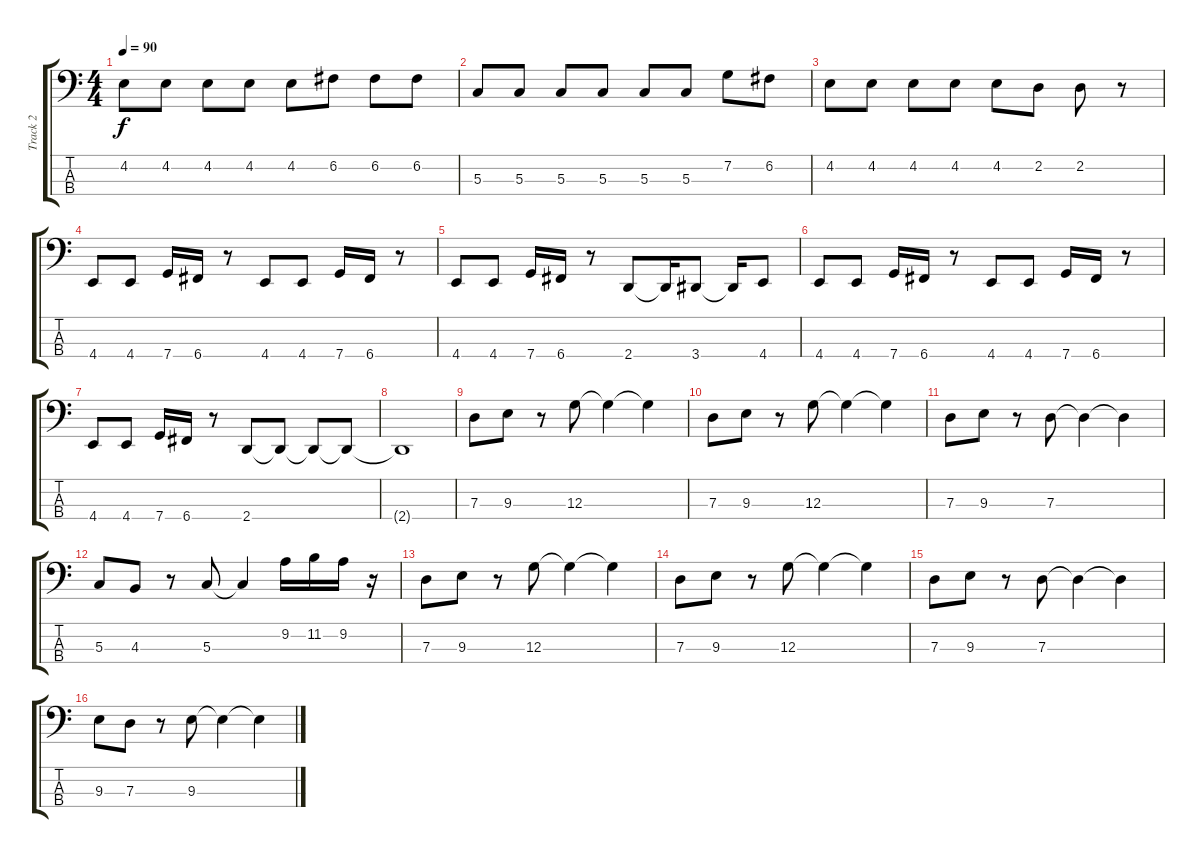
\track ("Track 2" "Track 2") {instrument electricbassfinger}
\staff {score tabs}
\tuning (F2 C2 G1 C1) {hide}
\ts (4 4)
\tempo 90
\clef f4
\ks c
4.2.8{dy f} 4.2.8 4.2.8 4.2.8 4.2.8 6.2.8 6.2.8 6.2.8 |
5.3.8 5.3.8 5.3.8 5.3.8 5.3.8 5.3.8 7.2.8 6.2.8 |
4.2.8 4.2.8 4.2.8 4.2.8 4.2.8 2.2.8 2.2.8 r.8 |
4.4.8 4.4.8 7.4.16 6.4.16 r.8 4.4.8 4.4.8 7.4.16 6.4.16 r.8 |
4.4.8 4.4.8 7.4.16 6.4.16 r.8 2.4.8 2.4{t}.16 3.4.8 3.4{t}.16 4.4.8 |
4.4.8 4.4.8 7.4.16 6.4.16 r.8 4.4.8 4.4.8 7.4.16 6.4.16 r.8 |
4.4.8 4.4.8 7.4.16 6.4.16 r.8 2.4.8 2.4{t}.8 2.4{t}.8 2.4{t}.8 |
2.4{t}.1 |
7.3.8 9.3.8 r.8 12.3.8 12.3{t}.4 12.3{t}.4 |
7.3.8 9.3.8 r.8 12.3.8 12.3{t}.4 12.3{t}.4 |
7.3.8 9.3.8 r.8 7.3.8 7.3{t}.4 7.3{t}.4 |
5.3.8 4.3.8 r.8 5.3.8 5.3{t}.4 9.2.16 11.2.16 9.2.16 r.16 |
7.3.8 9.3.8 r.8 12.3.8 12.3{t}.4 12.3{t}.4 |
7.3.8 9.3.8 r.8 12.3.8 12.3{t}.4 12.3{t}.4 |
7.3.8 9.3.8 r.8 7.3.8 7.3{t}.4 7.3{t}.4 |
9.3.8 7.3.8 r.8 9.3.8 9.3{t}.4 9.3{t}.4
